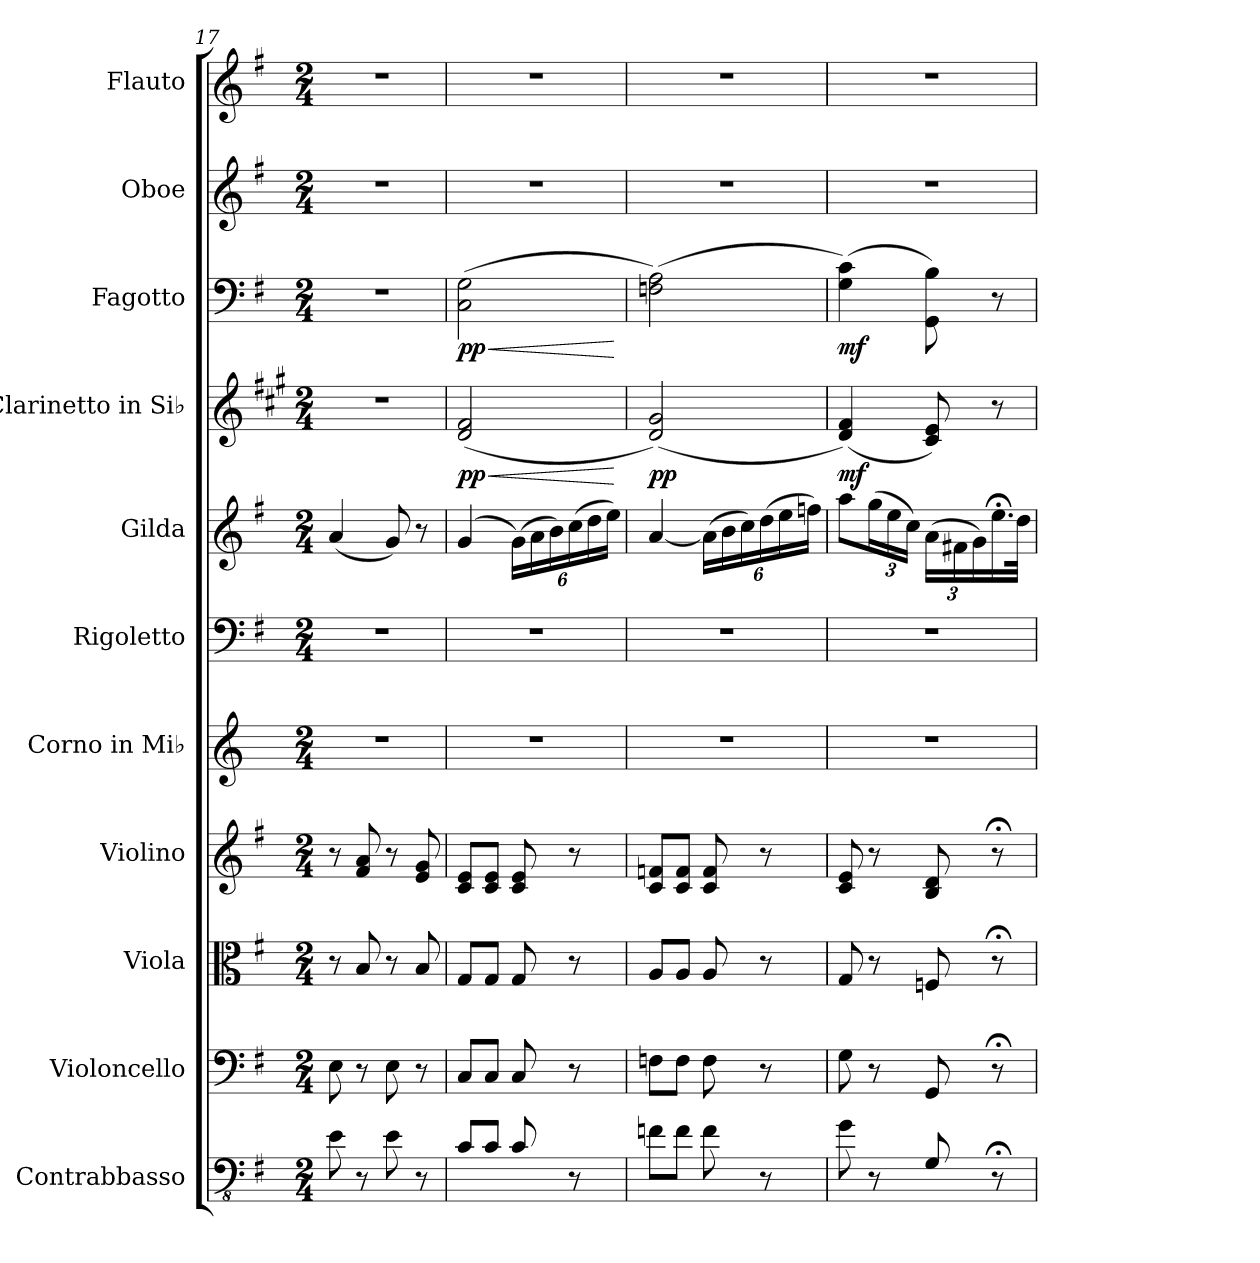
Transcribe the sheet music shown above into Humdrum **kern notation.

**kern	**kern	**kern	**kern	**kern	**kern	**kern	**kern	**dynam	**kern	**dynam	**kern	**kern
*part11	*part10	*part9	*part8	*part7	*part6	*part5	*part4	*part4	*part3	*part3	*part2	*part1
*staff11	*staff10	*staff9	*staff8	*staff7	*staff6	*staff5	*staff4	*staff4	*staff3	*staff3	*staff2	*staff1
*I"Contrabbasso	*I"Violoncello	*I"Viola	*I"Violino	*I"Corno in Mi♭	*I"Rigoletto	*I"Gilda	*I"Clarinetto in Si♭	*	*I"Fagotto	*	*I"Oboe	*I"Flauto
*I'Cb.	*I'Vc.	*I'Vla.	*I'Vln.	*I'Cor. Mi♭	*I'R.	*I'G	*I'Cl. Si♭	*	*I'Fag.	*	*I'Ob.	*I'Fl.
*clefFv4	*clefF4	*clefC3	*clefG2	*clefG2	*clefF4	*clefG2	*clefG2	*	*clefF4	*	*clefG2	*clefG2
*ITrd7c12	*	*	*	*ITrd5c9	*	*	*ITrd1c2	*	*	*	*	*
*k[f#]	*k[f#]	*k[f#]	*k[f#]	*k[b-e-a-]	*k[f#]	*k[f#]	*k[f#]	*	*k[f#]	*	*k[f#]	*k[f#]
*M2/4	*M2/4	*M2/4	*M2/4	*M2/4	*M2/4	*M2/4	*M2/4	*	*M2/4	*	*M2/4	*M2/4
=17	=17	=17	=17	=17	=17	=17	=17	=17	=17	=17	=17	=17
8EE\	8E\	8r	8r	2r	2r	(<4a/	2r	.	2r	.	2r	2r
8r	8r	8B/	8f#/ 8a/	.	.	.	.	.	.	.	.	.
8EE\	8E\	8r	8r	.	.	8g/)	.	.	.	.	.	.
8r	8r	8B/	8e/ 8g/	.	.	8r	.	.	.	.	.	.
!!LO:PB:g=z
=18	=18	=18	=18	=18	=18	=18	=18	=18	=18	=18	=18	=18
!	!	!	!	!	!	!	!	!LO:HP:b	!	!LO:HP:b	!	!
!	!	!	!	!	!	!	!	!LO:DY:n=1:b	!	!LO:DY:n=1:b	!	!
8CC/L	8C/L	8G/L	8c/ 8e/L	2r	2r	(>4g/	(<2c/ 2e/	< pp	(>2C\ 2G\	< pp	2r	2r
8CC/J	8C/J	8G/J	8c/ 8e/J	.	.	.	.	.	.	.	.	.
*	*	*	*	*	*	*Xbrackettup	*	*	*	*	*	*
8CC/	8C/	8G/	8c/ 8e/	.	.	(>24g\LL)	.	.	.	.	.	.
.	.	.	.	.	.	24a\	.	.	.	.	.	.
.	.	.	.	.	.	24b\)	.	.	.	.	.	.
8r	8r	8r	8r	.	.	(>24cc\	.	.	.	.	.	.
.	.	.	.	.	.	24dd\	.	.	.	.	.	.
.	.	.	.	.	.	24ee\JJ)	.	.	.	.	.	.
.	.	.	.	.	.	.	.	[	.	[	.	.
=19	=19	=19	=19	=19	=19	=19	=19	=19	=19	=19	=19	=19
!	!	!	!	!	!	!	!	!LO:DY:b	!	!	!	!
8FFn\L	8Fn\L	8A/L	8c/ 8fn/L	2r	2r	[4a/	(<2c/ 2f#/)	pp	(>2Fn\ 2A\)	.	2r	2r
8FF\J	8F\J	8A/J	8c/ 8f/J	.	.	.	.	.	.	.	.	.
8FF\	8F\	8A/	8c/ 8f/	.	.	(>24a\LL]	.	.	.	.	.	.
.	.	.	.	.	.	24b\	.	.	.	.	.	.
.	.	.	.	.	.	24cc\)	.	.	.	.	.	.
8r	8r	8r	8r	.	.	(>24dd\	.	.	.	.	.	.
.	.	.	.	.	.	24ee\	.	.	.	.	.	.
.	.	.	.	.	.	24ffn\JJ)	.	.	.	.	.	.
=20	=20	=20	=20	=20	=20	=20	=20	=20	=20	=20	=20	=20
!	!	!	!	!	!	!	!	!LO:DY:b	!	!LO:DY:b	!	!
8GG\	8G\	8G/	8c/ 8e/	2r	2r	8aa\L	(<4c/ 4e/)	mf	(>4G\ 4c\)	mf	2r	2r
8r	8r	8r	8r	.	.	(>24gg\L	.	.	.	.	.	.
.	.	.	.	.	.	24ee\	.	.	.	.	.	.
.	.	.	.	.	.	24cc\JJ)	.	.	.	.	.	.
8GGG/	8GG/	8Fn/	8B/ 8d/	.	.	(>24a\LL	8B/ 8d/)	.	8GG\ 8B\)	.	.	.
.	.	.	.	.	.	24f#X\	.	.	.	.	.	.
.	.	.	.	.	.	24g\)	.	.	.	.	.	.
8r;<	8r;<	8r;<	8r;<	.	.	16.ee;<\	8r	.	8r	.	.	.
.	.	.	.	.	.	32dd\JJk	.	.	.	.	.	.
=	=	=	=	=	=	=	=	=	=	=	=	=
*-	*-	*-	*-	*-	*-	*-	*-	*-	*-	*-	*-	*-
